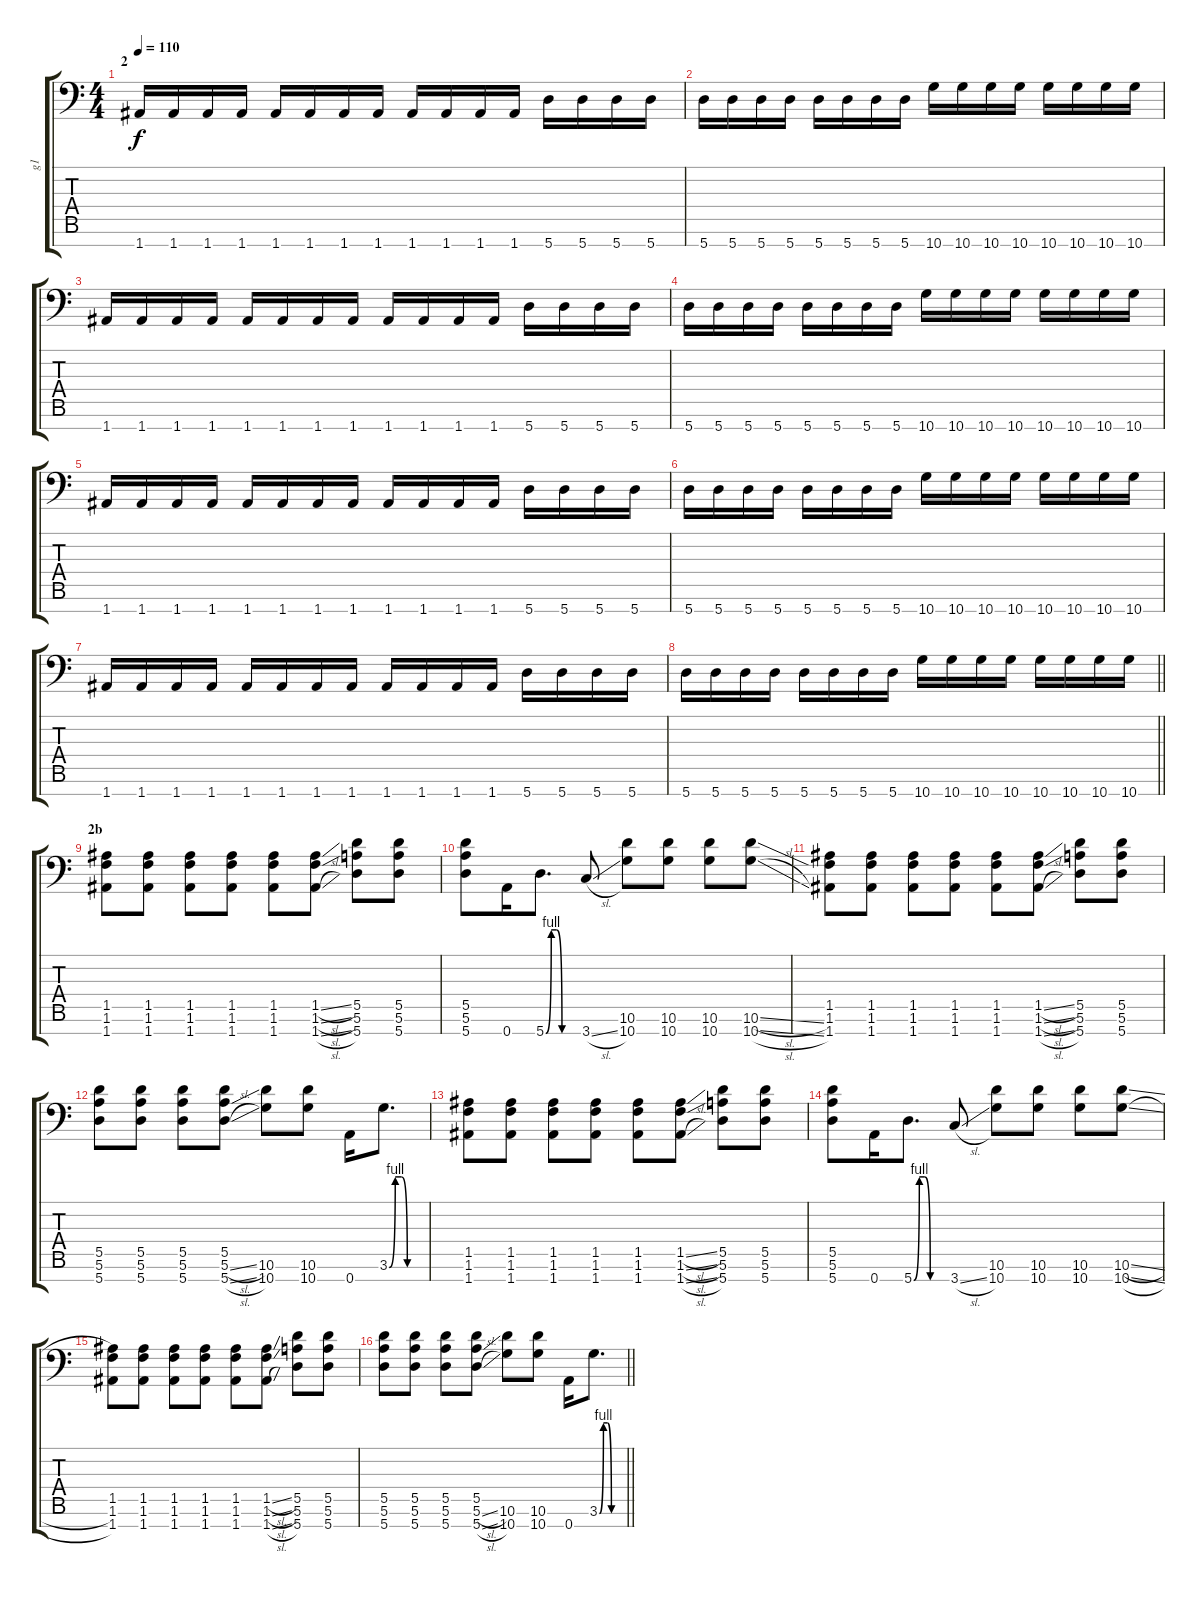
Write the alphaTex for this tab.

\track ("g1" "g1") {instrument overdrivenguitar}
\staff {score tabs}
\tuning (E4 B3 G3 D3 A2 E2 A1) {hide}
\ts (4 4)
\section ("" "2")
\tempo 110
\clef f4
\ks c
1.7.16{dy f} 1.7.16 1.7.16 1.7.16 1.7.16 1.7.16 1.7.16 1.7.16 1.7.16 1.7.16 1.7.16 1.7.16 5.7.16 5.7.16 5.7.16 5.7.16 |
5.7.16 5.7.16 5.7.16 5.7.16 5.7.16 5.7.16 5.7.16 5.7.16 10.7.16 10.7.16 10.7.16 10.7.16 10.7.16 10.7.16 10.7.16 10.7.16 |
1.7.16 1.7.16 1.7.16 1.7.16 1.7.16 1.7.16 1.7.16 1.7.16 1.7.16 1.7.16 1.7.16 1.7.16 5.7.16 5.7.16 5.7.16 5.7.16 |
5.7.16 5.7.16 5.7.16 5.7.16 5.7.16 5.7.16 5.7.16 5.7.16 10.7.16 10.7.16 10.7.16 10.7.16 10.7.16 10.7.16 10.7.16 10.7.16 |
1.7.16 1.7.16 1.7.16 1.7.16 1.7.16 1.7.16 1.7.16 1.7.16 1.7.16 1.7.16 1.7.16 1.7.16 5.7.16 5.7.16 5.7.16 5.7.16 |
5.7.16 5.7.16 5.7.16 5.7.16 5.7.16 5.7.16 5.7.16 5.7.16 10.7.16 10.7.16 10.7.16 10.7.16 10.7.16 10.7.16 10.7.16 10.7.16 |
1.7.16 1.7.16 1.7.16 1.7.16 1.7.16 1.7.16 1.7.16 1.7.16 1.7.16 1.7.16 1.7.16 1.7.16 5.7.16 5.7.16 5.7.16 5.7.16 |
\barLineRight lightlight
5.7.16 5.7.16 5.7.16 5.7.16 5.7.16 5.7.16 5.7.16 5.7.16 10.7.16 10.7.16 10.7.16 10.7.16 10.7.16 10.7.16 10.7.16 10.7.16 |
\section ("" "2b")
(1.5 1.6 1.7).8 (1.5 1.6 1.7).8 (1.5 1.6 1.7).8 (1.5 1.6 1.7).8 (1.5 1.6 1.7).8 (1.5{sl} 1.6{sl} 1.7{sl}).8 (5.5 5.6 5.7).8 (5.5 5.6 5.7).8 |
(5.5 5.6 5.7).8 0.7.16 5.7{be (custom 0 0 10 4 20 4 30 0 60 0)}.8{d} 3.7{sl}.8 (10.6 10.7).8 (10.6 10.7).8 (10.6 10.7).8 (10.6{sl} 10.7{sl}).8 |
(1.5 1.6 1.7).8 (1.5 1.6 1.7).8 (1.5 1.6 1.7).8 (1.5 1.6 1.7).8 (1.5 1.6 1.7).8 (1.5{sl} 1.6{sl} 1.7{sl}).8 (5.5 5.6 5.7).8 (5.5 5.6 5.7).8 |
(5.5 5.6 5.7).8 (5.5 5.6 5.7).8 (5.5 5.6 5.7).8 (5.5 5.6{sl} 5.7{sl}).8 (10.6 10.7).8 (10.6 10.7).8 0.7.16 3.6{be (custom 0 0 10 4 20 4 30 0 60 0)}.8{d} |
(1.5 1.6 1.7).8 (1.5 1.6 1.7).8 (1.5 1.6 1.7).8 (1.5 1.6 1.7).8 (1.5 1.6 1.7).8 (1.5{sl} 1.6{sl} 1.7{sl}).8 (5.5 5.6 5.7).8 (5.5 5.6 5.7).8 |
(5.5 5.6 5.7).8 0.7.16 5.7{be (custom 0 0 10 4 20 4 30 0 60 0)}.8{d} 3.7{sl}.8 (10.6 10.7).8 (10.6 10.7).8 (10.6 10.7).8 (10.6{sl} 10.7{sl}).8 |
(1.5 1.6 1.7).8 (1.5 1.6 1.7).8 (1.5 1.6 1.7).8 (1.5 1.6 1.7).8 (1.5 1.6 1.7).8 (1.5{sl} 1.6{sl} 1.7{sl}).8 (5.5 5.6 5.7).8 (5.5 5.6 5.7).8 |
\barLineRight lightlight
(5.5 5.6 5.7).8 (5.5 5.6 5.7).8 (5.5 5.6 5.7).8 (5.5 5.6{sl} 5.7{sl}).8 (10.6 10.7).8 (10.6 10.7).8 0.7.16 3.6{be (custom 0 0 10 4 20 4 30 0 60 0)}.8{d}
